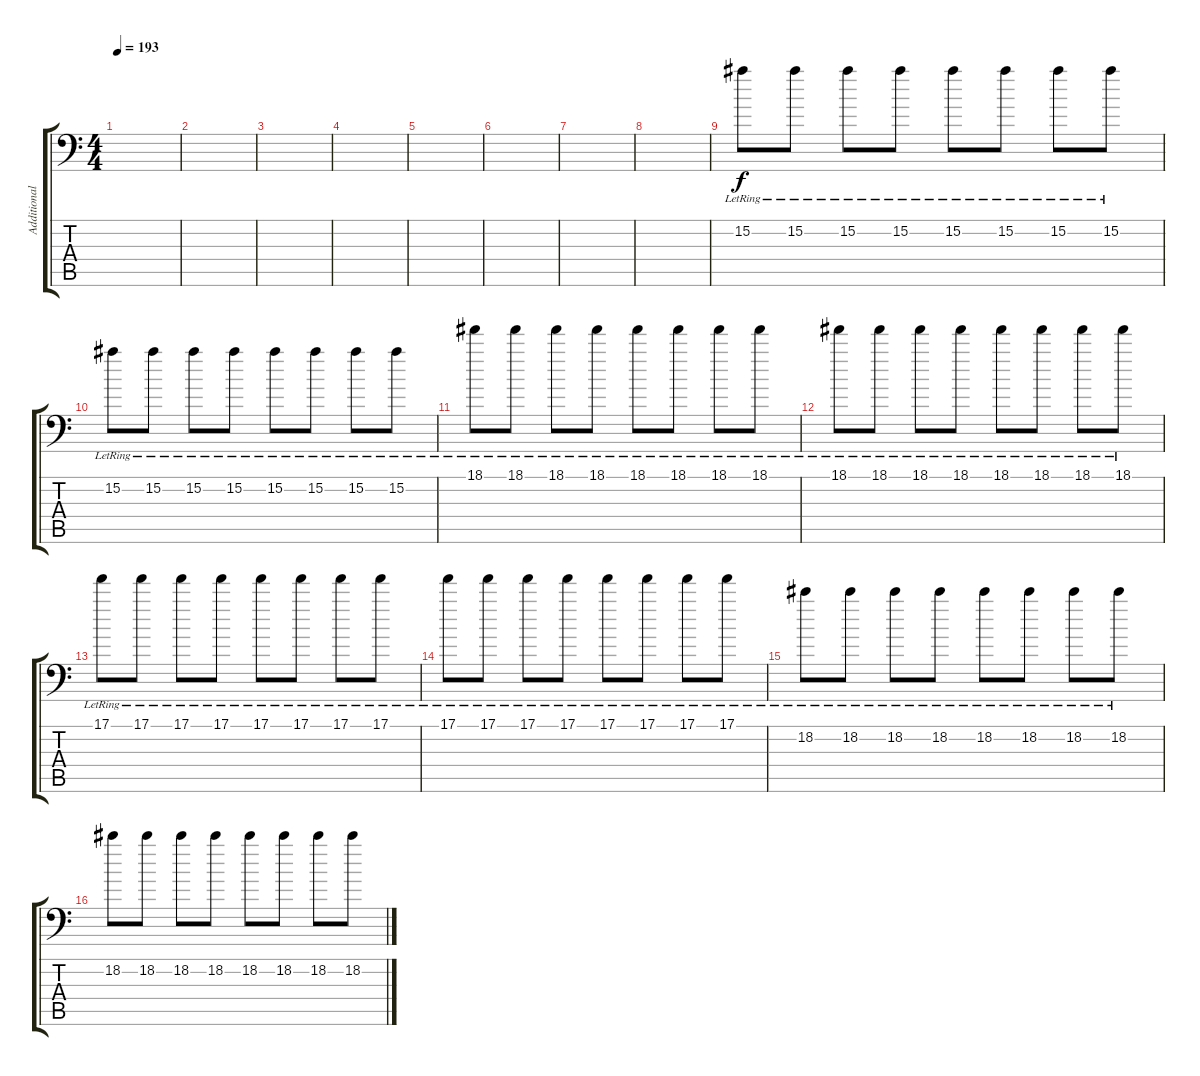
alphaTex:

\track ("Additional Guitar" "Additional") {instrument distortionguitar}
\staff {score tabs}
\tuning (C4 G3 Eb3 Bb2 F2 Bb1) {hide}
\ts (4 4)
\tempo 193
\clef f4
\ks c
|
|
|
|
|
|
|
|
15.2{lr}.8 15.2{lr}.8 15.2{lr}.8 15.2{lr}.8 15.2{lr}.8 15.2{lr}.8 15.2{lr}.8 15.2{lr}.8 |
15.2{lr}.8 15.2{lr}.8 15.2{lr}.8 15.2{lr}.8 15.2{lr}.8 15.2{lr}.8 15.2{lr}.8 15.2{lr}.8 |
18.1{lr}.8 18.1{lr}.8 18.1{lr}.8 18.1{lr}.8 18.1{lr}.8 18.1{lr}.8 18.1{lr}.8 18.1{lr}.8 |
18.1{lr}.8 18.1{lr}.8 18.1{lr}.8 18.1{lr}.8 18.1{lr}.8 18.1{lr}.8 18.1{lr}.8 18.1{lr}.8 |
17.1{lr}.8 17.1{lr}.8 17.1{lr}.8 17.1{lr}.8 17.1{lr}.8 17.1{lr}.8 17.1{lr}.8 17.1{lr}.8 |
17.1{lr}.8 17.1{lr}.8 17.1{lr}.8 17.1{lr}.8 17.1{lr}.8 17.1{lr}.8 17.1{lr}.8 17.1{lr}.8 |
18.2{lr}.8 18.2{lr}.8 18.2{lr}.8 18.2{lr}.8 18.2{lr}.8 18.2{lr}.8 18.2{lr}.8 18.2{lr}.8 |
18.2.8 18.2.8 18.2.8 18.2.8 18.2.8 18.2.8 18.2.8 18.2.8
